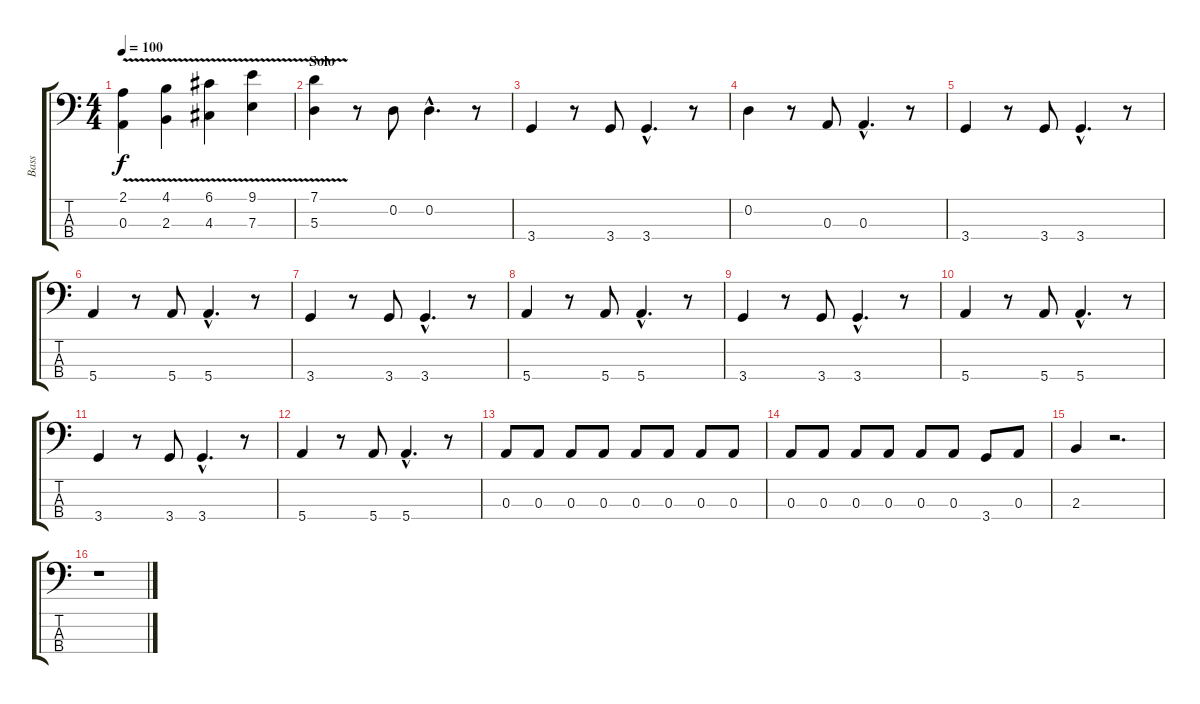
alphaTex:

\track ("Bass" "Bass") {instrument electricbasspick}
\staff {score tabs}
\tuning (G2 D2 A1 E1) {hide}
\ts (4 4)
\tempo 100
\clef f4
\ks c
(2.1{v} 0.3{v}).4{dy f} (4.1{v} 2.3{v}).4 (6.1{v} 4.3{v}).4 (9.1{v} 7.3{v}).4 |
\section ("" "Solo")
(7.1{v} 5.3{v}).4 r.8 0.2.8 0.2{hac}.4{d} r.8 |
3.4.4 r.8 3.4.8 3.4{hac}.4{d} r.8 |
0.2.4 r.8 0.3.8 0.3{hac}.4{d} r.8 |
3.4.4 r.8 3.4.8 3.4{hac}.4{d} r.8 |
5.4.4 r.8 5.4.8 5.4{hac}.4{d} r.8 |
3.4.4 r.8 3.4.8 3.4{hac}.4{d} r.8 |
5.4.4 r.8 5.4.8 5.4{hac}.4{d} r.8 |
3.4.4 r.8 3.4.8 3.4{hac}.4{d} r.8 |
5.4.4 r.8 5.4.8 5.4{hac}.4{d} r.8 |
3.4.4 r.8 3.4.8 3.4{hac}.4{d} r.8 |
5.4.4 r.8 5.4.8 5.4{hac}.4{d} r.8 |
0.3.8 0.3.8 0.3.8 0.3.8 0.3.8 0.3.8 0.3.8 0.3.8 |
0.3.8 0.3.8 0.3.8 0.3.8 0.3.8 0.3.8 3.4.8 0.3.8 |
2.3.4 r.2{d} |
r.1
